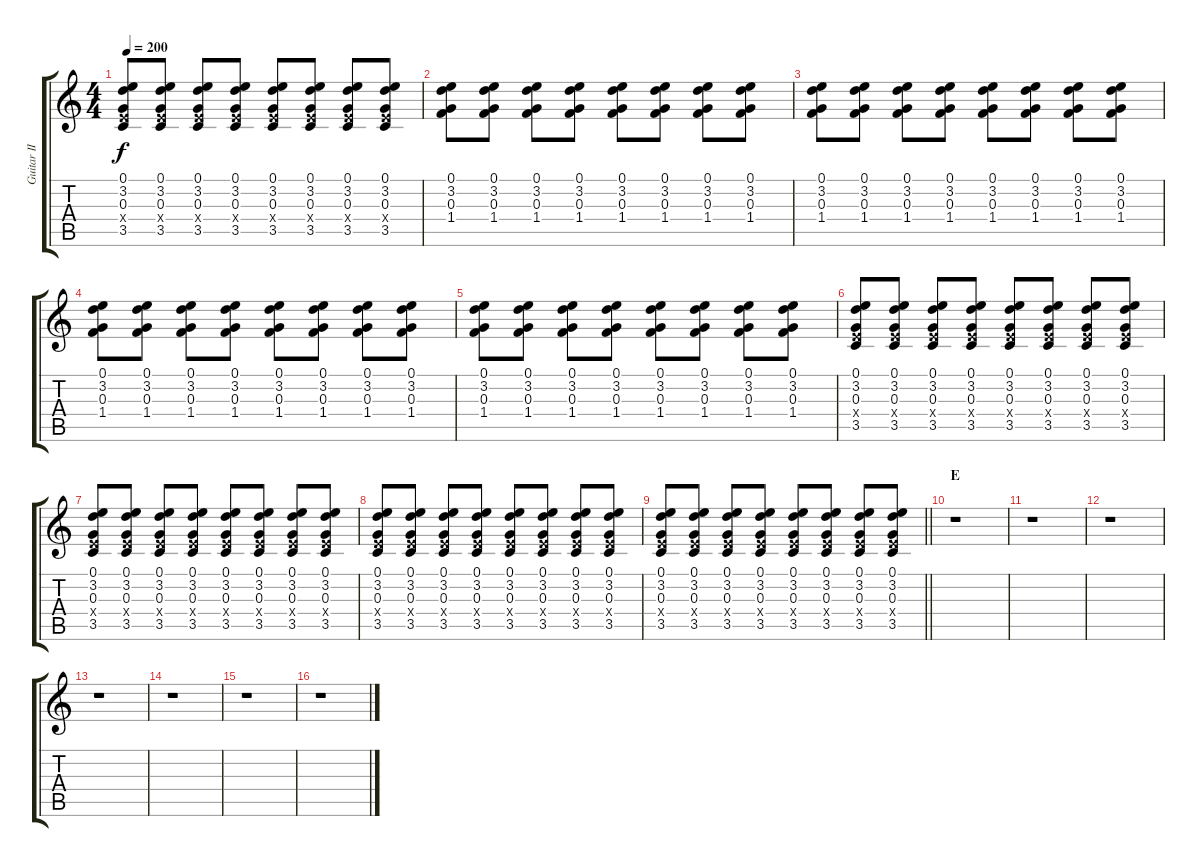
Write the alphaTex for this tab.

\track ("Guitar II" "Guitar II") {instrument distortionguitar}
\staff {score tabs}
\tuning (E4 B3 G3 E3 A2 E2) {hide}
\ts (4 4)
\tempo 200
\clef g2
\ks c
(0.1 3.2 0.3 0.4{x} 3.5).8{dy f} (0.1 3.2 0.3 0.4{x} 3.5).8 (0.1 3.2 0.3 0.4{x} 3.5).8 (0.1 3.2 0.3 0.4{x} 3.5).8 (0.1 3.2 0.3 0.4{x} 3.5).8 (0.1 3.2 0.3 0.4{x} 3.5).8 (0.1 3.2 0.3 0.4{x} 3.5).8 (0.1 3.2 0.3 0.4{x} 3.5).8 |
(0.1 3.2 0.3 1.4).8 (0.1 3.2 0.3 1.4).8 (0.1 3.2 0.3 1.4).8 (0.1 3.2 0.3 1.4).8 (0.1 3.2 0.3 1.4).8 (0.1 3.2 0.3 1.4).8 (0.1 3.2 0.3 1.4).8 (0.1 3.2 0.3 1.4).8 |
(0.1 3.2 0.3 1.4).8 (0.1 3.2 0.3 1.4).8 (0.1 3.2 0.3 1.4).8 (0.1 3.2 0.3 1.4).8 (0.1 3.2 0.3 1.4).8 (0.1 3.2 0.3 1.4).8 (0.1 3.2 0.3 1.4).8 (0.1 3.2 0.3 1.4).8 |
(0.1 3.2 0.3 1.4).8 (0.1 3.2 0.3 1.4).8 (0.1 3.2 0.3 1.4).8 (0.1 3.2 0.3 1.4).8 (0.1 3.2 0.3 1.4).8 (0.1 3.2 0.3 1.4).8 (0.1 3.2 0.3 1.4).8 (0.1 3.2 0.3 1.4).8 |
(0.1 3.2 0.3 1.4).8 (0.1 3.2 0.3 1.4).8 (0.1 3.2 0.3 1.4).8 (0.1 3.2 0.3 1.4).8 (0.1 3.2 0.3 1.4).8 (0.1 3.2 0.3 1.4).8 (0.1 3.2 0.3 1.4).8 (0.1 3.2 0.3 1.4).8 |
(0.1 3.2 0.3 0.4{x} 3.5).8 (0.1 3.2 0.3 0.4{x} 3.5).8 (0.1 3.2 0.3 0.4{x} 3.5).8 (0.1 3.2 0.3 0.4{x} 3.5).8 (0.1 3.2 0.3 0.4{x} 3.5).8 (0.1 3.2 0.3 0.4{x} 3.5).8 (0.1 3.2 0.3 0.4{x} 3.5).8 (0.1 3.2 0.3 0.4{x} 3.5).8 |
(0.1 3.2 0.3 0.4{x} 3.5).8 (0.1 3.2 0.3 0.4{x} 3.5).8 (0.1 3.2 0.3 0.4{x} 3.5).8 (0.1 3.2 0.3 0.4{x} 3.5).8 (0.1 3.2 0.3 0.4{x} 3.5).8 (0.1 3.2 0.3 0.4{x} 3.5).8 (0.1 3.2 0.3 0.4{x} 3.5).8 (0.1 3.2 0.3 0.4{x} 3.5).8 |
(0.1 3.2 0.3 0.4{x} 3.5).8 (0.1 3.2 0.3 0.4{x} 3.5).8 (0.1 3.2 0.3 0.4{x} 3.5).8 (0.1 3.2 0.3 0.4{x} 3.5).8 (0.1 3.2 0.3 0.4{x} 3.5).8 (0.1 3.2 0.3 0.4{x} 3.5).8 (0.1 3.2 0.3 0.4{x} 3.5).8 (0.1 3.2 0.3 0.4{x} 3.5).8 |
\barLineRight lightlight
(0.1 3.2 0.3 0.4{x} 3.5).8 (0.1 3.2 0.3 0.4{x} 3.5).8 (0.1 3.2 0.3 0.4{x} 3.5).8 (0.1 3.2 0.3 0.4{x} 3.5).8 (0.1 3.2 0.3 0.4{x} 3.5).8 (0.1 3.2 0.3 0.4{x} 3.5).8 (0.1 3.2 0.3 0.4{x} 3.5).8 (0.1 3.2 0.3 0.4{x} 3.5).8 |
\section ("" "E")
r.1 |
r.1 |
r.1 |
r.1 |
r.1 |
r.1 |
r.1
